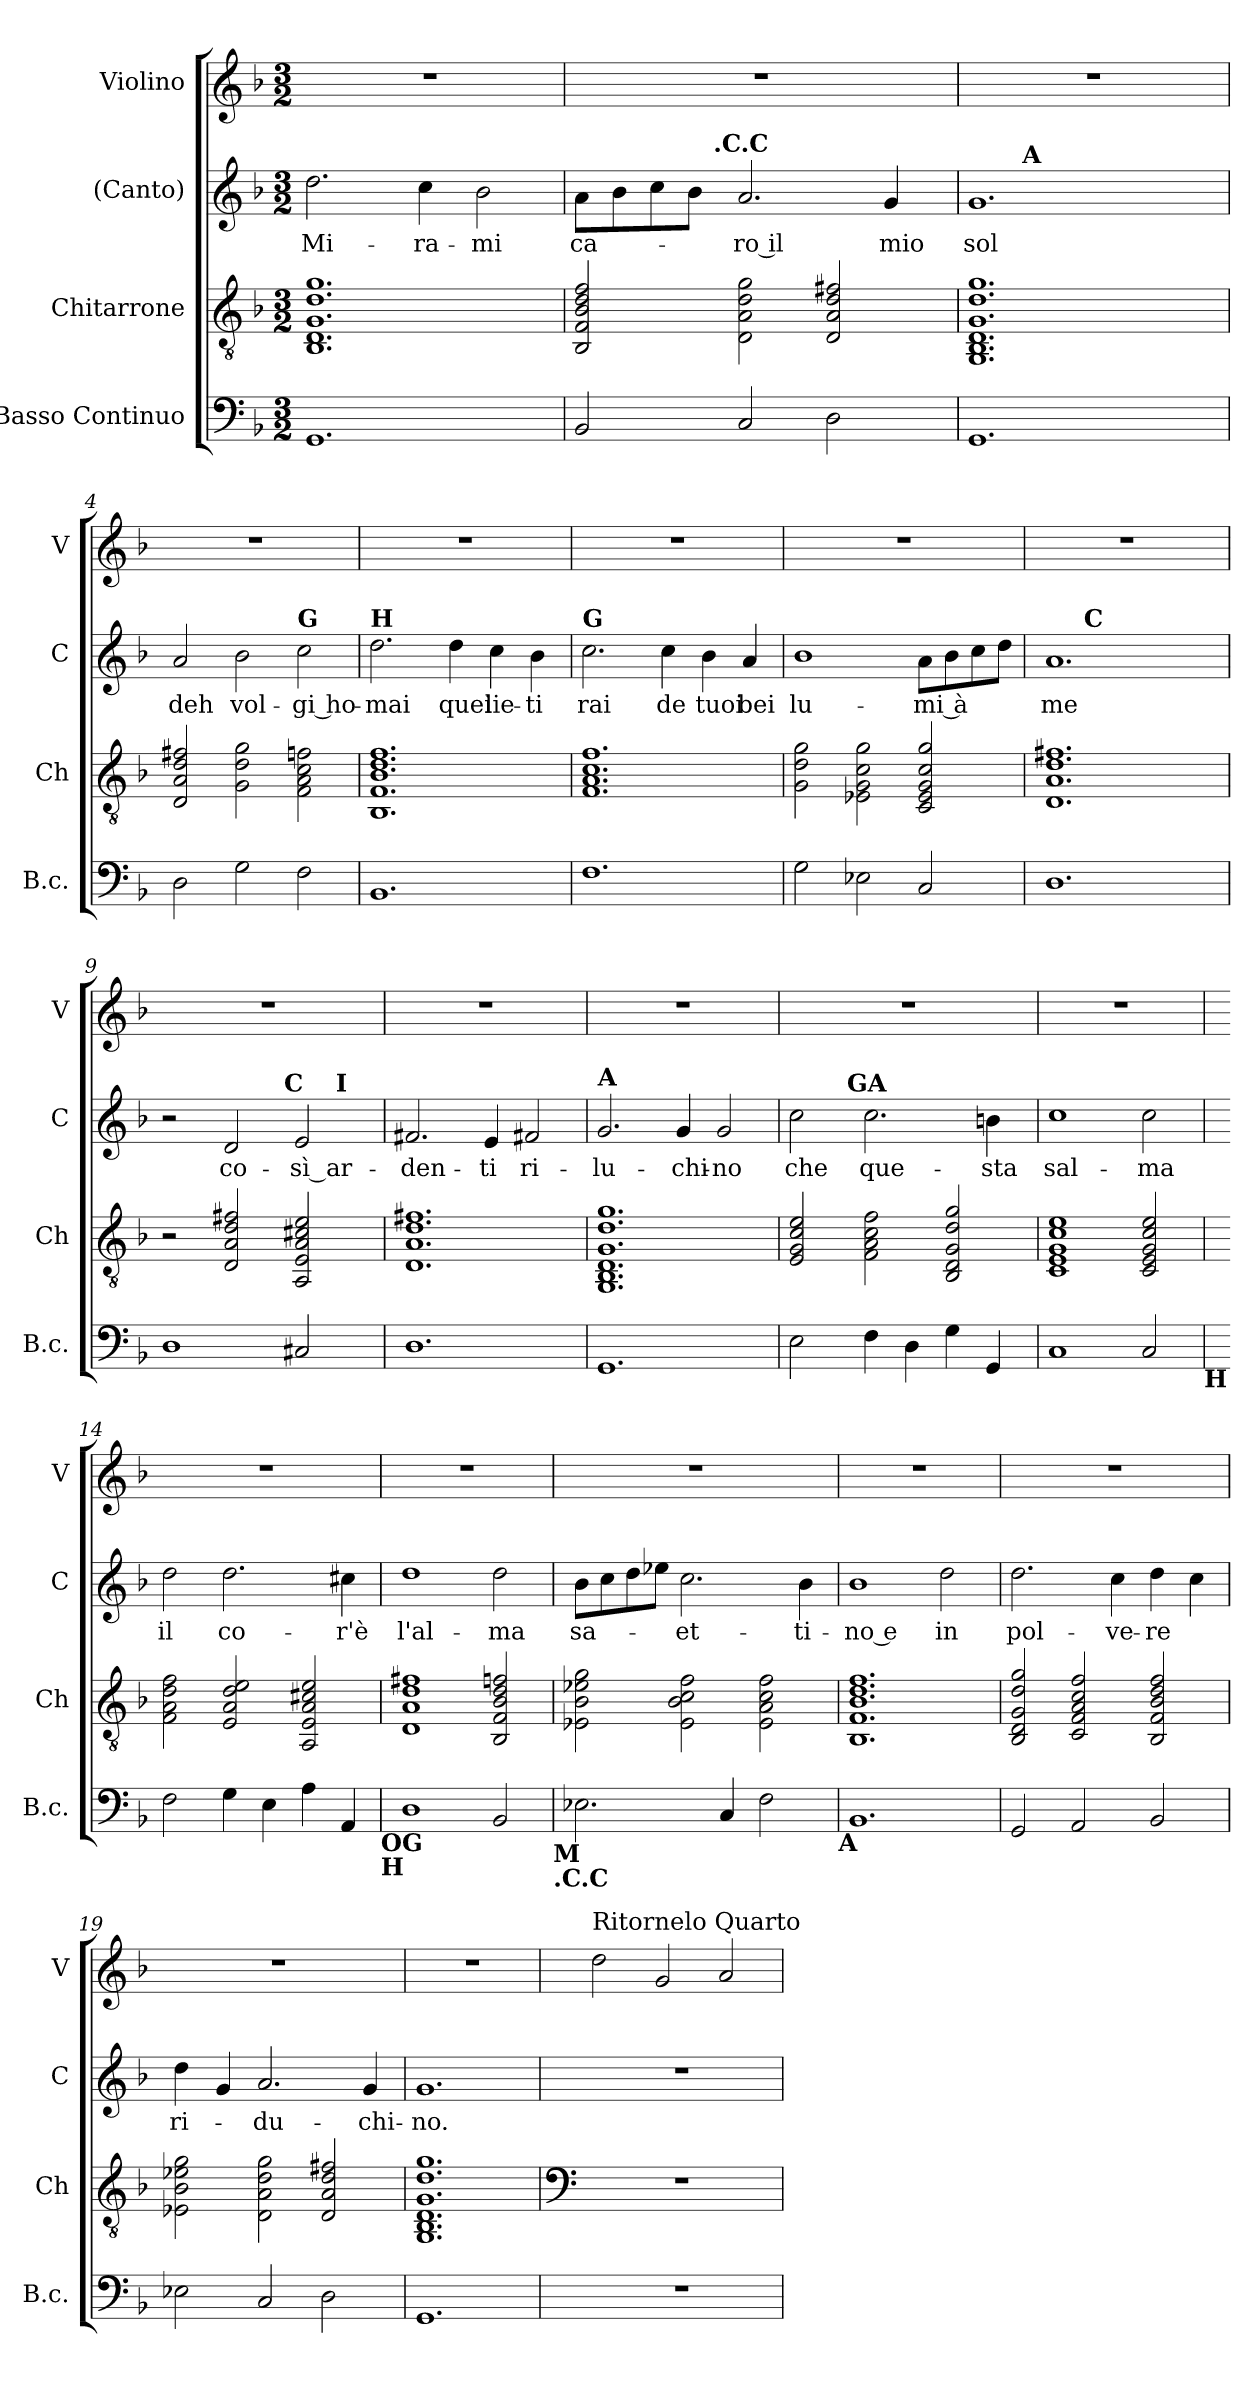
**kern	**kern	**kern	**text	**kern
*part4	*part3	*part2	*part2	*part1
*staff4	*staff3	*staff2	*staff2	*staff1
*I"Basso Continuo	*I"Chitarrone	*I"(Canto)	*	*I"Violino
*I'B.c.	*I'Ch	*I'C	*	*I'V
*clefF4	*clefGv2	*clefG2	*	*clefG2
*ITrd7c12	*	*	*	*
*k[b-]	*k[b-]	*k[b-]	*	*k[b-]
*F:	*F:	*F:	*	*F:
*M3/2	*M3/2	*M3/2	*	*M3/2
=1	=1	=1	=1	=1
!	!	!	!LO:LY:b	!LO:N:vis=1
1.GGG	1.BB- 1.D 1.G 1.d 1.g	2.dd>\	Mi-	1.r
!	!	!	!LO:LY:b	!
.	.	4cc\	-ra-	.
!	!	!	!LO:LY:b	!
.	.	2b-\	-mi	.
=2	=2	=2	=2	=2
!	!	!LO:TX:a:B:t=H	!	!
!	!	!	!LO:LY:b	!LO:N:vis=1
*	*	*^	*	*
2BBB-/	2BB-/ 2F/ 2B-/ 2d/ 2f/	8a\L	4..ryy	ca-	1.r
.	.	8b-\	.	.	.
.	.	8cc\	.	.	.
.	.	8b-\J	.	.	.
!	!	!	!LO:TX:a:B:t=.C.C	!	!
.	.	.	1ryy	.	.
!	!	!	!	!LO:LY:b	!
2CC/	2D\ 2A\ 2d\ 2g\	2.a/	.	-ro il	.
2DD\	2D/ 2A/ 2d/ 2f#X/	.	.	.	.
!	!	!	!	!LO:LY:b	!
.	.	4g/	.	mio	.
.	.	.	16ryy	.	.
=3	=3	=3	=3	=3	=3
!	!	!	!	!LO:LY:b	!LO:N:vis=1
1.GGG	1.GG 1.BB- 1.D 1.G 1.d 1.g	1.g	8..ryy	sol	1.r
!	!	!	!LO:TX:a:B:t=A	!	!
.	.	.	1ryy	.	.
.	.	.	4ryy	.	.
.	.	.	32ryy	.	.
=4	=4	=4	=4	=4	=4
!	!	!LO:TX:a:B:t=C	!	!	!
!	!	!	!	!LO:LY:b	!LO:N:vis=1
*	*	*v	*v	*	*
2DD\	2D/ 2A/ 2d/ 2f#X/	2a/	deh	1.r
!	!	!	!LO:LY:b	!
2GG\	2G\ 2d\ 2g\	2b->\	vol-	.
!	!	!LO:TX:a:B:t=G	!	!
!	!	!	!LO:LY:b	!
2FF\	2F\ 2A\ 2c\ 2fn\	2cc\	-gi ho-	.
!!LO:LB:g=z
=5	=5	=5	=5	=5
!	!	!LO:TX:a:B:t=H	!	!
!	!	!	!LO:LY:b	!
1.BBB-	1.BB- 1.F 1.B- 1.d 1.f	2.dd\	-mai	1.r
!	!	!	!LO:LY:b	!
.	.	4dd\	quei	.
!	!	!	!LO:LY:b	!
.	.	4cc\	lie-	.
!	!	!	!LO:LY:b	!
.	.	4b-\	-ti	.
=6	=6	=6	=6	=6
!	!	!LO:TX:a:B:t=G	!	!
!	!	!	!LO:LY:b	!
1.FF	1.F 1.A 1.c 1.f	2.cc\	rai	1.r
!	!	!	!LO:LY:b	!
.	.	4cc\	de	.
!	!	!	!LO:LY:b	!
.	.	4b-\	tuoi	.
!	!	!	!LO:LY:b	!
.	.	4a/	bei	.
=7	=7	=7	=7	=7
!	!	!	!LO:LY:b:rj	!
2GG\	2G\ 2d\ 2g\	1b->	lu-	1.r
2EE-X\	2E-X\ 2G\ 2c\ 2g\	.	.	.
!	!	!	!LO:LY:b	!
2CC/	2C/ 2E-/ 2G/ 2c/ 2g/	8a\L	-mi à	.
.	.	8b-\	.	.
.	.	8cc\	.	.
.	.	8dd\J	.	.
=8	=8	=8	=8	=8
!	!	!	!LO:LY:b	!
*	*	*^	*	*
1.DD	1.D 1.A 1.d 1.f#X	1.a	8..ryy	me	1.r
!	!	!	!LO:TX:a:B:t=C	!	!
.	.	.	1ryy	.	.
.	.	.	4ryy	.	.
.	.	.	32ryy	.	.
!!LO:LB:g=z
=9	=9	=9	=9	=9	=9
*	*	*	*^	*	*
1DD	2r	2r	2ryy	1ryy	.	1.r
!	!	!	!	!	!LO:LY:b	!
.	2D/ 2A/ 2d/ 2f#X/	2d/	4...ryy	.	co-	.
!	!	!	!LO:TX:a:B:t=C	!	!	!
.	.	.	2ryy	.	.	.
!	!	!	!	!	!LO:LY:b	!
2CC#X/	2AA/ 2E/ 2A/ 2c#X/ 2e/	2e/	.	4ryy	-sì ar-	.
!	!	!	!	!LO:TX:a:B:t=I	!	!
.	.	.	.	4ryy	.	.
.	.	.	32ryy	.	.	.
=10	=10	=10	=10	=10	=10	=10
!	!	!LO:TX:a:B:t=C	!	!	!	!
!	!	!	!	!	!LO:LY:b	!
*	*	*v	*v	*v	*	*
1.DD	1.D 1.A 1.d 1.f#X	2.f#X/	-den-	1.r
!	!	!	!LO:LY:b	!
.	.	4e/	-ti	.
!	!	!	!LO:LY:b	!
.	.	2f#X/	ri-	.
=11	=11	=11	=11	=11
!	!	!LO:TX:a:B:t=A	!	!
!	!	!	!LO:LY:b	!
1.GGG	1.GG 1.BB- 1.D 1.G 1.d 1.g	2.g/	-lu-	1.r
!	!	!	!LO:LY:b	!
.	.	4g/	-chi-	.
!	!	!	!LO:LY:b	!
.	.	2g/	-no	.
=12	=12	=12	=12	=12
!	!	!LO:TX:a:B:t=B	!	!
!	!	!	!LO:LY:b	!
*	*	*^	*	*
2EE\	2E/ 2G/ 2c/ 2e/	2cc\	4..ryy	che	1.r
!	!	!	!LO:TX:a:B:t=GA	!	!
.	.	.	1ryy	.	.
!	!	!	!	!LO:LY:b	!
4FF\	2F\ 2A\ 2c\ 2f\	2.cc\	.	que-	.
4DD\	.	.	.	.	.
4GG\	2BB-/ 2D/ 2G/ 2d/ 2g/	.	.	.	.
!	!	!	!	!LO:LY:b	!
4GGG/	.	4bn\	.	-sta	.
.	.	.	16ryy	.	.
!!LO:PB:g=z
=13	=13	=13	=13	=13	=13
!	!	!	!	!LO:LY:b	!
*	*	*v	*v	*	*
1CC	1C 1E 1G 1c 1e	1cc	sal-	1.r
!	!	!	!LO:LY:b	!
2CC/	2C/ 2E/ 2G/ 2c/ 2e/	2cc\	-ma	.
!LO:TX:b:B:t=H	!	!	!	!
=14	=14	=14	=14	=14
!	!	!	!LO:LY:b:rj	!
2FF\	2F\ 2A\ 2d\ 2f\	2dd\	il	1.r
!	!	!	!LO:LY:b	!
4GG\	2E/ 2A/ 2d/ 2e/	2.dd\	co-	.
4EE\	.	.	.	.
4AA\	2AA/ 2E/ 2A/ 2c#X/ 2e/	.	.	.
!	!	!	!LO:LY:b	!
4AAA/	.	4cc#X\	-r'è	.
!LO:TX:b:B:t=OG	!	!	!	!
!LO:TX:b:B:t=H	!	!	!	!
=15	=15	=15	=15	=15
!	!	!	!LO:LY:b	!
1DD	1D 1A 1d 1f#X	1dd	l'al-	1.r
!	!	!	!LO:LY:b	!
2BBB-/	2BB-/ 2F/ 2B-/ 2d/ 2fn/	2dd\	-ma	.
!LO:TX:b:B:t=M	!	!	!	!
!LO:TX:b:B:t=.C.C	!	!	!	!
=16	=16	=16	=16	=16
!	!	!	!LO:LY:b	!
2.EE-X\	2E-X\ 2B-\ 2e-X\ 2g\	8b-\L	sa-	1.r
.	.	8cc\	.	.
.	.	8dd\	.	.
.	.	8ee-X\J	.	.
!	!	!	!LO:LY:b	!
.	2E-\ 2B-\ 2c\ 2f\	2.cc\	-et-	.
4CC/	.	.	.	.
2FF\	2E-\ 2A\ 2c\ 2f\	.	.	.
!	!	!	!LO:LY:b	!
.	.	4b-\	-ti-	.
!LO:TX:b:B:t=A	!	!	!	!
!!LO:LB:g=z
=17	=17	=17	=17	=17
!	!	!	!LO:LY:b	!
1.BBB-	1.BB- 1.F 1.B- 1.d 1.f	1b-	-no e	1.r
!	!	!	!LO:LY:b	!
.	.	2dd\	in	.
=18	=18	=18	=18	=18
!	!	!	!LO:LY:b	!
2GGG/	2BB-/ 2D/ 2G/ 2d/ 2g/	2.dd\	pol-	1.r
2AAA/	2C/ 2F/ 2A/ 2c/ 2f/	.	.	.
!	!	!	!LO:LY:b	!
.	.	4cc\	-ve-	.
!	!	!	!LO:LY:b	!
2BBB-/	2BB-/ 2F/ 2B-/ 2d/ 2f/	4dd\	-re	.
.	.	4cc\	.	.
=19	=19	=19	=19	=19
!	!	!	!LO:LY:b	!
2EE-X\	2E-X\ 2B-\ 2e-X\ 2g\	4dd\	ri-	1.r
.	.	4g/	.	.
!	!	!	!LO:LY:b	!
2CC/	2D\ 2A\ 2d\ 2g\	2.a/	-du-	.
2DD\	2D/ 2A/ 2d/ 2f#X/	.	.	.
!	!	!	!LO:LY:b	!
.	.	4g/	-chi-	.
=20	=20	=20	=20	=20
!	!	!	!LO:LY:b	!
1.GGG	1.GG 1.BB- 1.D 1.G 1.d 1.g	1.g	-no.	1.r
!!LO:LB:g=z
=21	=21	=21	=21	=21
*	*clefF4	*	*	*
!	!	!	!	!LO:TX:a:t=Ritornelo Quarto
!	!LO:N:vis=1	!	!	!
1.r	1.r	1.r	.	2dd\
.	.	.	.	2g/
.	.	.	.	2a/
=	=	=	=	=
*-	*-	*-	*-	*-
